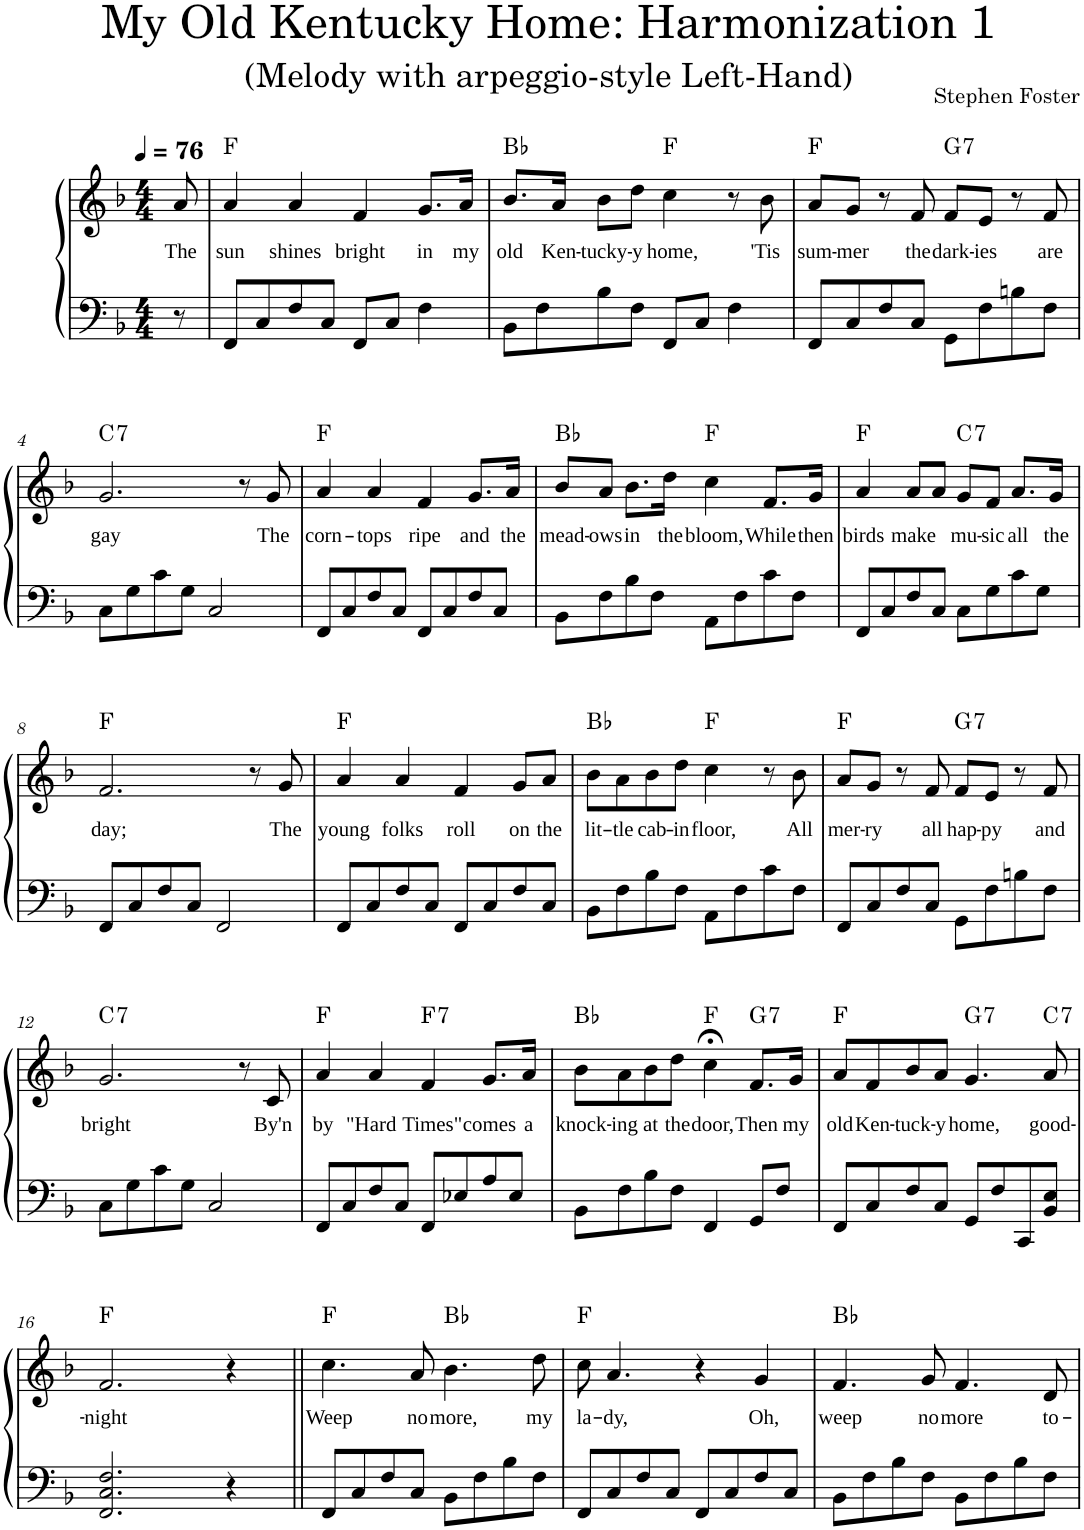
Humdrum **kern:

**kern	**kern	**text	**harte
*part1	*part1	*part1	*part1
*staff2	*staff1	*staff1	*
*I"Piano	*	*	*
*I'Pno.	*	*	*
*clefF4	*clefG2	*	*
*k[b-]	*k[b-]	*	*
*M4/4	*M4/4	*	*
*MM76	*MM76	*	*
=	=	=	=
!	!	!LO:LY:b	!
8r	8a/	The	.
=1	=1	=1	=1
!	!	!LO:LY:b	!LO:H:kt=N.C.
8FF/L	4a/	sun	N
8C/	.	.	.
!	!	!LO:LY:b	!
8F/	4a/	shines	.
8C/J	.	.	.
!	!	!LO:LY:b	!
8FF/L	4f/	bright	.
8C/J	.	.	.
!	!	!LO:LY:b	!
4F\	8.g/L	in	.
!	!	!LO:LY:b	!
.	16a/Jk	my	.
=2	=2	=2	=2
!	!	!LO:LY:b	!LO:H:kt=N.C.
8BB-\L	8.b-/L	old	N
8F\	.	.	.
!	!	!LO:LY:b	!
.	16a/Jk	Ken-	.
!	!	!LO:LY:b	!
8B-\	8b-\L	-tucky-	.
!	!	!LO:LY:b	!
8F\J	8dd\J	-y	.
!	!	!LO:LY:b	!LO:H:kt=N.C.
8FF/L	4cc\	home,	N
8C/J	.	.	.
4F\	8r	.	.
!	!	!LO:LY:b	!
.	8b-\	'Tis	.
=3	=3	=3	=3
!	!	!LO:LY:b	!LO:H:kt=N.C.
8FF/L	8a/L	sum-	N
!	!	!LO:LY:b	!
8C/	8g/J	-mer	.
8F/	8r	.	.
!	!	!LO:LY:b	!
8C/J	8f/	the	.
!	!	!LO:LY:b	!LO:H:kt=7
8GG\L	8f/L	dark-	G:7
!	!	!LO:LY:b	!
8F\	8e/J	-ies	.
8Bn\	8r	.	.
!	!	!LO:LY:b	!
8F\J	8f/	are	.
!!LO:LB:g=z
=4	=4	=4	=4
!	!	!LO:LY:b	!LO:H:kt=7
8C\L	2.g/	gay	C:7
8G\	.	.	.
8c\	.	.	.
8G\J	.	.	.
2C/	.	.	.
.	8r	.	.
!	!	!LO:LY:b	!
.	8g/	The	.
=5	=5	=5	=5
!	!	!LO:LY:b	!LO:H:kt=N.C.
8FF/L	4a/	corn-	N
8C/	.	.	.
!	!	!LO:LY:b	!
8F/	4a/	-tops	.
8C/J	.	.	.
!	!	!LO:LY:b	!
8FF/L	4f/	ripe	.
8C/	.	.	.
!	!	!LO:LY:b	!
8F/	8.g/L	and	.
8C/J	.	.	.
!	!	!LO:LY:b	!
.	16a/Jk	the	.
=6	=6	=6	=6
!	!	!LO:LY:b	!LO:H:kt=N.C.
8BB-\L	8b-/L	mead-	N
!	!	!LO:LY:b	!
8F\	8a/J	-ows	.
!	!	!LO:LY:b	!
8B-\	8.b-\L	in	.
8F\J	.	.	.
!	!	!LO:LY:b	!
.	16dd\Jk	the	.
!	!	!LO:LY:b	!LO:H:kt=N.C.
8AA\L	4cc\	bloom,	N
8F\	.	.	.
!	!	!LO:LY:b	!
8c\	8.f/L	While	.
8F\J	.	.	.
!	!	!LO:LY:b	!
.	16g/Jk	then	.
=7	=7	=7	=7
!	!	!LO:LY:b	!LO:H:kt=N.C.
8FF/L	4a/	birds	N
8C/	.	.	.
!	!	!LO:LY:b	!
8F/	8a/L	make	.
8C/J	8a/J	.	.
!	!	!LO:LY:b	!LO:H:kt=7
8C\L	8g/L	mu-	C:7
!	!	!LO:LY:b	!
8G\	8f/J	-sic	.
!	!	!LO:LY:b	!
8c\	8.a/L	all	.
8G\J	.	.	.
!	!	!LO:LY:b	!
.	16g/Jk	the	.
!!LO:LB:g=z
=8	=8	=8	=8
!	!	!LO:LY:b	!LO:H:kt=N.C.
8FF/L	2.f/	day;	N
8C/	.	.	.
8F/	.	.	.
8C/J	.	.	.
2FF/	.	.	.
.	8r	.	.
!	!	!LO:LY:b	!
.	8g/	The	.
=9	=9	=9	=9
!	!	!LO:LY:b	!LO:H:kt=N.C.
8FF/L	4a/	young	N
8C/	.	.	.
!	!	!LO:LY:b	!
8F/	4a/	folks	.
8C/J	.	.	.
!	!	!LO:LY:b	!
8FF/L	4f/	roll	.
8C/	.	.	.
!	!	!LO:LY:b	!
8F/	8g/L	on	.
!	!	!LO:LY:b	!
8C/J	8a/J	the	.
=10	=10	=10	=10
!	!	!LO:LY:b	!LO:H:kt=N.C.
8BB-\L	8b-\L	lit-	N
!	!	!LO:LY:b	!
8F\	8a\	-tle	.
!	!	!LO:LY:b	!
8B-\	8b-\	cab-	.
!	!	!LO:LY:b	!
8F\J	8dd\J	-in	.
!	!	!LO:LY:b	!LO:H:kt=N.C.
8AA\L	4cc\	floor,	N
8F\	.	.	.
8c\	8r	.	.
!	!	!LO:LY:b	!
8F\J	8b-\	All	.
=11	=11	=11	=11
!	!	!LO:LY:b	!LO:H:kt=N.C.
8FF/L	8a/L	mer-	N
!	!	!LO:LY:b	!
8C/	8g/J	-ry	.
8F/	8r	.	.
!	!	!LO:LY:b	!
8C/J	8f/	all	.
!	!	!LO:LY:b	!LO:H:kt=7
8GG\L	8f/L	hap-	G:7
!	!	!LO:LY:b	!
8F\	8e/J	-py	.
8Bn\	8r	.	.
!	!	!LO:LY:b	!
8F\J	8f/	and	.
!!LO:LB:g=z
=12	=12	=12	=12
!	!	!LO:LY:b	!LO:H:kt=7
8C\L	2.g/	bright	C:7
8G\	.	.	.
8c\	.	.	.
8G\J	.	.	.
2C/	.	.	.
.	8r	.	.
!	!	!LO:LY:b	!
.	8c/	By'n	.
=13	=13	=13	=13
!	!	!LO:LY:b	!LO:H:kt=N.C.
8FF/L	4a/	by	N
8C/	.	.	.
!	!	!LO:LY:b	!
8F/	4a/	"Hard	.
8C/J	.	.	.
!	!	!LO:LY:b	!LO:H:kt=7
8FF/L	4f/	Times"	F:7
8E-X/	.	.	.
!	!	!LO:LY:b	!
8A/	8.g/L	comes	.
8E-/J	.	.	.
!	!	!LO:LY:b	!
.	16a/Jk	a	.
=14	=14	=14	=14
!	!	!LO:LY:b	!LO:H:kt=N.C.
8BB-\L	8b-\L	knock-	N
!	!	!LO:LY:b	!
8F\	8a\	-ing	.
!	!	!LO:LY:b	!
8B-\	8b-\	at	.
!	!	!LO:LY:b	!
8F\J	8dd\J	the	.
!	!	!LO:LY:b	!LO:H:kt=N.C.
4FF/	4cc;<\	door,	N
!	!	!LO:LY:b	!LO:H:kt=7
8GG/L	8.f/L	Then	G:7
8F/J	.	.	.
!	!	!LO:LY:b	!
.	16g/Jk	my	.
=15	=15	=15	=15
!	!	!LO:LY:b	!LO:H:kt=N.C.
8FF/L	8a/L	old	N
!	!	!LO:LY:b	!
8C/	8f/	Ken-	.
!	!	!LO:LY:b	!
8F/	8b-/	-tuck-	.
!	!	!LO:LY:b	!
8C/J	8a/J	-y	.
!	!	!LO:LY:b	!LO:H:kt=7
8GG/L	4.g/	home,	G:7
8F/	.	.	.
8CC/	.	.	.
!	!	!LO:LY:b	!LO:H:kt=7
8BB-/ 8E/J	8a/	good-	C:7
!!LO:LB:g=z
=16	=16	=16	=16
!	!	!LO:LY:b	!LO:H:kt=N.C.
2.FF/ 2.C/ 2.F/	2.f/	-night	N
4r	4r	.	.
=17||	=17||	=17||	=17||
!	!	!LO:LY:b	!LO:H:kt=N.C.
8FF/L	4.cc\	Weep	N
8C/	.	.	.
8F/	.	.	.
!	!	!LO:LY:b	!
8C/J	8a/	no	.
!	!	!LO:LY:b	!LO:H:kt=N.C.
8BB-\L	4.b-\	more,	N
8F\	.	.	.
8B-\	.	.	.
!	!	!LO:LY:b	!
8F\J	8dd\	my	.
=18	=18	=18	=18
!	!	!LO:LY:b	!LO:H:kt=N.C.
8FF/L	8cc\	la-	N
!	!	!LO:LY:b	!
8C/	4.a/	-dy,	.
8F/	.	.	.
8C/J	.	.	.
8FF/L	4r	.	.
8C/	.	.	.
!	!	!LO:LY:b	!
8F/	4g/	Oh,	.
8C/J	.	.	.
=19	=19	=19	=19
!	!	!LO:LY:b	!LO:H:kt=N.C.
8BB-\L	4.f/	weep	N
8F\	.	.	.
8B-\	.	.	.
!	!	!LO:LY:b	!
8F\J	8g/	no	.
!	!	!LO:LY:b	!
8BB-\L	4.f/	more	.
8F\	.	.	.
8B-\	.	.	.
!	!	!LO:LY:b	!
8F\J	8d/	to-	.
=	=	=	=
*-	*-	*-	*-
